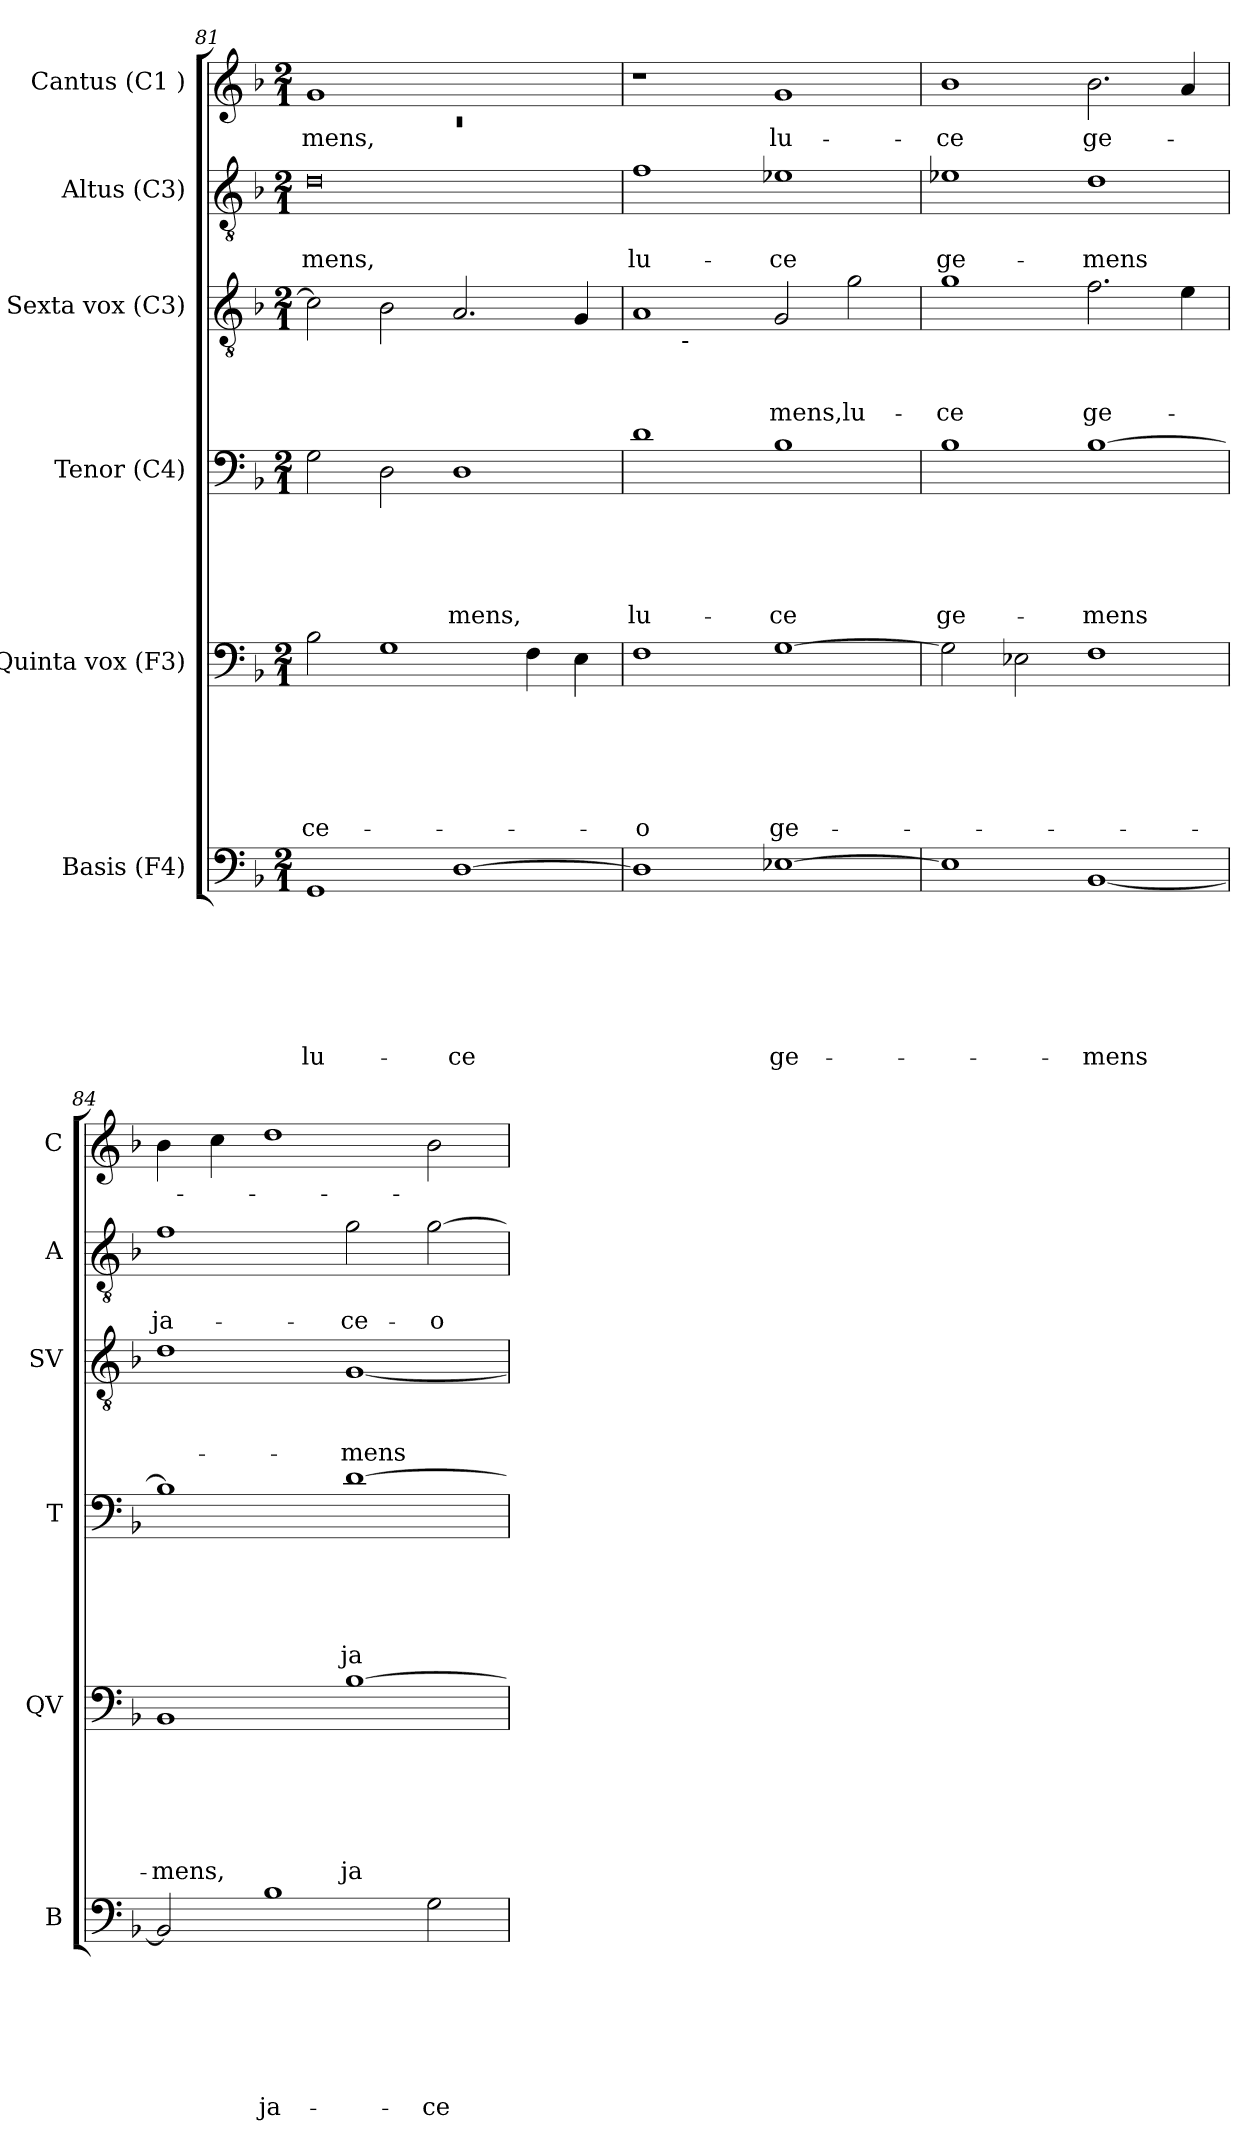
**kern	**text	**text	**text	**text	**text	**text	**text	**kern	**text	**text	**text	**text	**text	**text	**kern	**text	**text	**text	**text	**text	**kern	**text	**text	**text	**kern	**text	**text	**kern	**text
*part6	*part6	*part6	*part6	*part6	*part6	*part6	*part6	*part5	*part5	*part5	*part5	*part5	*part5	*part5	*part4	*part4	*part4	*part4	*part4	*part4	*part3	*part3	*part3	*part3	*part2	*part2	*part2	*part1	*part1
*staff6	*staff6	*staff6	*staff6	*staff6	*staff6	*staff6	*staff6	*staff5	*staff5	*staff5	*staff5	*staff5	*staff5	*staff5	*staff4	*staff4	*staff4	*staff4	*staff4	*staff4	*staff3	*staff3	*staff3	*staff3	*staff2	*staff2	*staff2	*staff1	*staff1
*I"Basis (F4)	*	*	*	*	*	*	*	*I"Quinta vox (F3)	*	*	*	*	*	*	*I"Tenor (C4)	*	*	*	*	*	*I"Sexta vox (C3)	*	*	*	*I"Altus (C3)	*	*	*I"Cantus (C1 )	*
*I'B	*	*	*	*	*	*	*	*I'QV	*	*	*	*	*	*	*I'T	*	*	*	*	*	*I'SV	*	*	*	*I'A	*	*	*I'C	*
*clefF4	*	*	*	*	*	*	*	*clefF4	*	*	*	*	*	*	*clefF4	*	*	*	*	*	*clefGv2	*	*	*	*clefGv2	*	*	*clefG2	*
*k[b-]	*	*	*	*	*	*	*	*k[b-]	*	*	*	*	*	*	*k[b-]	*	*	*	*	*	*k[b-]	*	*	*	*k[b-]	*	*	*k[b-]	*
*F:	*	*	*	*	*	*	*	*F:	*	*	*	*	*	*	*F:	*	*	*	*	*	*F:	*	*	*	*F:	*	*	*F:	*
*M2/1	*	*	*	*	*	*	*	*M2/1	*	*	*	*	*	*	*M2/1	*	*	*	*	*	*M2/1	*	*	*	*M2/1	*	*	*M2/1	*
=81	=81	=81	=81	=81	=81	=81	=81	=81	=81	=81	=81	=81	=81	=81	=81	=81	=81	=81	=81	=81	=81	=81	=81	=81	=81	=81	=81	=81	=81
*	*	*	*	*	*	*	*	*	*	*	*	*	*	*	*	*	*	*	*	*	*	*	*	*	*	*	*	*^	*
!	!	!	!	!	!	!	!LO:LY:b	!	!	!	!	!	!	!LO:LY:b	!	!	!	!	!	!	!	!	!	!	!	!	!LO:LY:b	!	!LO:N:vis=1	!LO:LY:b
1GG	.	.	.	.	.	.	lu-	2B-\	.	.	.	.	.	-ce-	2G\	.	.	.	.	.	2c\]	.	.	.	0d	.	-mens,	1g	0rc	-mens,
.	.	.	.	.	.	.	.	1G	.	.	.	.	.	.	2D\	.	.	.	.	.	2B-\	.	.	.	.	.	.	.	.	.
!	!	!	!	!	!	!	!LO:LY:b	!	!	!	!	!	!	!	!	!	!	!	!	!LO:LY:b	!	!	!	!	!	!	!	!	!	!
[>1D	.	.	.	.	.	.	-ce	.	.	.	.	.	.	.	1D	.	.	.	.	-mens,	2.A/	.	.	.	.	.	.	1ryy	.	.
.	.	.	.	.	.	.	.	4F\	.	.	.	.	.	.	.	.	.	.	.	.	.	.	.	.	.	.	.	.	.	.
.	.	.	.	.	.	.	.	4E\	.	.	.	.	.	.	.	.	.	.	.	.	4G/	.	.	.	.	.	.	.	.	.
*	*	*	*	*	*	*	*	*	*	*	*	*	*	*	*	*	*	*	*	*	*	*	*	*	*	*	*	*v	*v	*
!!LO:PB:g=z
=82	=82	=82	=82	=82	=82	=82	=82	=82	=82	=82	=82	=82	=82	=82	=82	=82	=82	=82	=82	=82	=82	=82	=82	=82	=82	=82	=82	=82	=82
!	!	!	!	!	!	!	!	!	!	!	!	!	!	!LO:LY:b:rj	!	!	!	!	!	!LO:LY:b	!	!	!	!	!	!	!LO:LY:b	!	!
*	*	*	*	*	*	*	*	*	*	*	*	*	*	*	*	*	*	*	*	*	*^	*	*	*	*	*	*	*	*
1D]	.	.	.	.	.	.	.	1F	.	.	.	.	.	-o	1d	.	.	.	.	lu-	1A	4ryy	.	.	.	1f	.	lu-	1r	.
!	!	!	!	!	!	!	!	!	!	!	!	!	!	!	!	!	!	!	!	!	!	!LO:TX:b:t=-	!	!	!	!	!	!	!	!
.	.	.	.	.	.	.	.	.	.	.	.	.	.	.	.	.	.	.	.	.	.	1..ryy	.	.	.	.	.	.	.	.
!	!	!	!	!	!	!	!LO:LY:b	!	!	!	!	!	!	!LO:LY:b	!	!	!	!	!	!LO:LY:b	!	!	!	!	!LO:LY:b	!	!	!LO:LY:b	!	!LO:LY:b
[>1E-X	.	.	.	.	.	.	ge-	[>1G	.	.	.	.	.	ge-	1B-	.	.	.	.	-ce	2G/	.	.	.	-mens,	1e-X	.	-ce	1g	lu-
!	!	!	!	!	!	!	!	!	!	!	!	!	!	!	!	!	!	!	!	!	!	!	!	!	!LO:LY:b	!	!	!	!	!
.	.	.	.	.	.	.	.	.	.	.	.	.	.	.	.	.	.	.	.	.	2g\	.	.	.	lu-	.	.	.	.	.
=83	=83	=83	=83	=83	=83	=83	=83	=83	=83	=83	=83	=83	=83	=83	=83	=83	=83	=83	=83	=83	=83	=83	=83	=83	=83	=83	=83	=83	=83	=83
!	!	!	!	!	!	!	!	!	!	!	!	!	!	!	!	!	!	!	!	!LO:LY:b	!	!	!	!	!LO:LY:b	!	!	!LO:LY:b	!	!LO:LY:b
*	*	*	*	*	*	*	*	*	*	*	*	*	*	*	*	*	*	*	*	*	*v	*v	*	*	*	*	*	*	*	*
1E-]	.	.	.	.	.	.	.	2G\]	.	.	.	.	.	.	1B-	.	.	.	.	ge-	1g	.	.	-ce	1e-X	.	ge-	1b-	-ce
.	.	.	.	.	.	.	.	2E-X\	.	.	.	.	.	.	.	.	.	.	.	.	.	.	.	.	.	.	.	.	.
!	!	!	!	!	!	!	!LO:LY:b	!	!	!	!	!	!	!	!	!	!	!	!	!LO:LY:b	!	!	!	!LO:LY:b	!	!	!LO:LY:b	!	!LO:LY:b
[<1BB-	.	.	.	.	.	.	-mens	1F	.	.	.	.	.	.	[>1B-	.	.	.	.	-mens	2.f\	.	.	ge-	1d	.	-mens	2.b-\	ge-
.	.	.	.	.	.	.	.	.	.	.	.	.	.	.	.	.	.	.	.	.	4e\	.	.	.	.	.	.	4a/	.
=84	=84	=84	=84	=84	=84	=84	=84	=84	=84	=84	=84	=84	=84	=84	=84	=84	=84	=84	=84	=84	=84	=84	=84	=84	=84	=84	=84	=84	=84
!	!	!	!	!	!	!	!	!	!	!	!	!	!	!LO:LY:b	!	!	!	!	!	!	!	!	!	!	!	!	!LO:LY:b	!	!
2BB-/]	.	.	.	.	.	.	.	1BB-	.	.	.	.	.	-mens,	1B-]	.	.	.	.	.	1d	.	.	.	1f	.	ja-	4b-\	.
.	.	.	.	.	.	.	.	.	.	.	.	.	.	.	.	.	.	.	.	.	.	.	.	.	.	.	.	4cc\	.
!	!	!	!	!	!	!	!LO:LY:b	!	!	!	!	!	!	!	!	!	!	!	!	!	!	!	!	!	!	!	!	!	!
1B-	.	.	.	.	.	.	ja-	.	.	.	.	.	.	.	.	.	.	.	.	.	.	.	.	.	.	.	.	1dd	.
!	!	!	!	!	!	!	!	!	!	!	!	!	!	!LO:LY:b	!	!	!	!	!	!LO:LY:b	!	!	!	!LO:LY:b	!	!	!LO:LY:b	!	!
.	.	.	.	.	.	.	.	[>1B-	.	.	.	.	.	ja-	[>1d	.	.	.	.	ja-	[<1G	.	.	-mens	2g\	.	-ce-	.	.
!	!	!	!	!	!	!	!LO:LY:b	!	!	!	!	!	!	!	!	!	!	!	!	!	!	!	!	!	!	!	!LO:LY:b	!	!
2G\	.	.	.	.	.	.	-ce-	.	.	.	.	.	.	.	.	.	.	.	.	.	.	.	.	.	[>2g\	.	-o	2b-\	.
=	=	=	=	=	=	=	=	=	=	=	=	=	=	=	=	=	=	=	=	=	=	=	=	=	=	=	=	=	=
*-	*-	*-	*-	*-	*-	*-	*-	*-	*-	*-	*-	*-	*-	*-	*-	*-	*-	*-	*-	*-	*-	*-	*-	*-	*-	*-	*-	*-	*-
